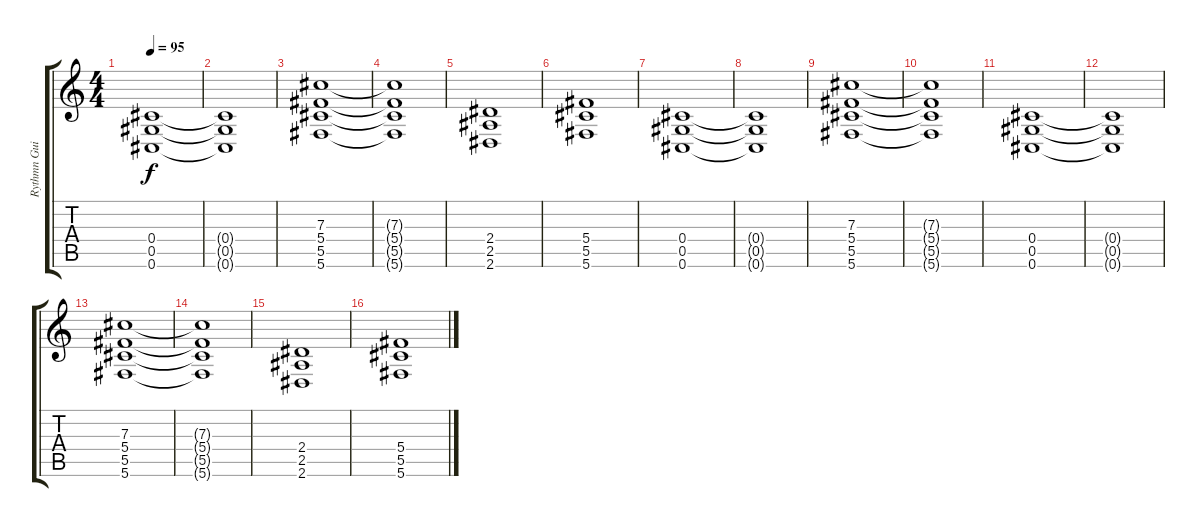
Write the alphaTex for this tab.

\track ("Rythmn Guitar" "Rythmn Gui") {instrument overdrivenguitar}
\staff {score tabs}
\tuning (Eb4 Bb3 Gb3 Db3 Ab2 Db2) {hide}
\ts (4 4)
\tempo 95
\clef g2
\ks c
(0.4 0.5 0.6).1{dy f} |
(0.4{t} 0.5{t} 0.6{t}).1 |
(7.3 5.4 5.5 5.6).1 |
(7.3{t} 5.4{t} 5.5{t} 5.6{t}).1 |
(2.4 2.5 2.6).1 |
(5.4 5.5 5.6).1 |
(0.4 0.5 0.6).1 |
(0.4{t} 0.5{t} 0.6{t}).1 |
(7.3 5.4 5.5 5.6).1 |
(7.3{t} 5.4{t} 5.5{t} 5.6{t}).1 |
(0.4 0.5 0.6).1 |
(0.4{t} 0.5{t} 0.6{t}).1 |
(7.3 5.4 5.5 5.6).1 |
(7.3{t} 5.4{t} 5.5{t} 5.6{t}).1 |
(2.4 2.5 2.6).1 |
(5.4 5.5 5.6).1
